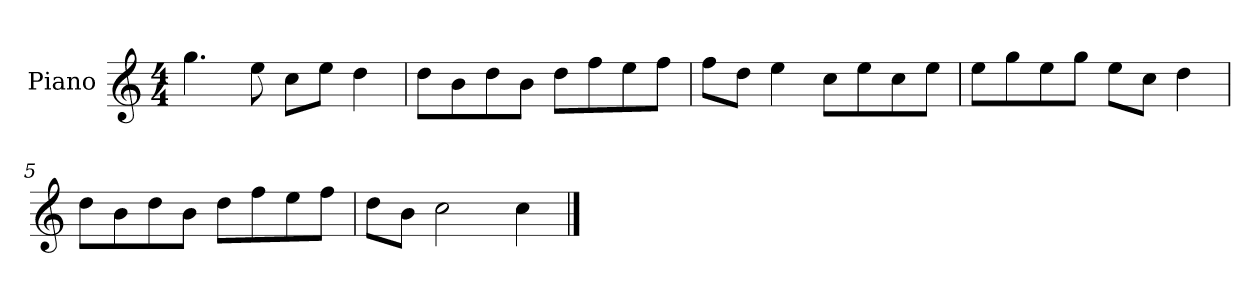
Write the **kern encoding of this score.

**kern
*part1
*staff1
*I"Piano
*I'P-no
*clefG2
*k[]
*M4/4
*MM90
=1
4.gg\
8ee\
8cc\L
8ee\J
4dd\
=2
8dd\L
8b\
8dd\
8b\J
8dd\L
8ff\
8ee\
8ff\J
=3
8ff\L
8dd\J
4ee\
8cc\L
8ee\
8cc\
8ee\J
=4
8ee\L
8gg\
8ee\
8gg\J
8ee\L
8cc\J
4dd\
=5
8dd\L
8b\
8dd\
8b\J
8dd\L
8ff\
8ee\
8ff\J
=6
8dd\L
8b\J
2cc\
4cc\
==
*-
